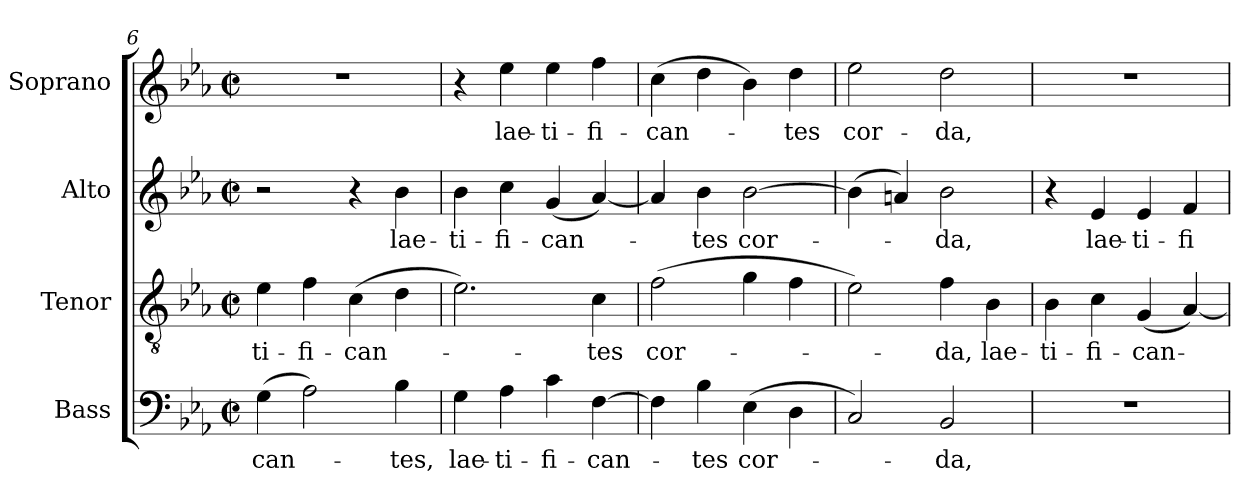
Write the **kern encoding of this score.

**kern	**text	**kern	**text	**kern	**text	**kern	**text
*part4	*part4	*part3	*part3	*part2	*part2	*part1	*part1
*staff4	*staff4	*staff3	*staff3	*staff2	*staff2	*staff1	*staff1
*I"Bass	*	*I"Tenor	*	*I"Alto	*	*I"Soprano	*
*I'B.	*	*I'T.	*	*I'A.	*	*I'S.	*
*clefF4	*	*clefGv2	*	*clefG2	*	*clefG2	*
*	*	*ITrd7c12	*	*	*	*	*
*k[b-e-a-]	*	*k[b-e-a-]	*	*k[b-e-a-]	*	*k[b-e-a-]	*
*E-:	*	*E-:	*	*E-:	*	*E-:	*
*M2/2	*	*M2/2	*	*M2/2	*	*M2/2	*
*met(c|)	*	*met(c|)	*	*met(c|)	*	*met(c|)	*
=6	=6	=6	=6	=6	=6	=6	=6
!	!LO:LY:b:color=#000000	!	!	!	!	!	!
!	!	!	!LO:LY:b:color=#000000	!	!	!	!
(4Gi\	-can-	4E-i\	-ti-	2r	.	1r	.
!	!	!	!LO:LY:b:color=#000000	!	!	!	!
2A-i\)	.	4Fi\	-fi-	.	.	.	.
!	!	!	!LO:LY:b:color=#000000	!	!	!	!
.	.	(4Ci\	-can-	4r	.	.	.
!	!LO:LY:b:color=#000000	!	!	!	!	!	!
!	!	!	!	!	!LO:LY:b:color=#000000	!	!
4B-i\	-tes,	4Di\	.	4b-i\	lae-	.	.
!!LO:LB:g=z
=7	=7	=7	=7	=7	=7	=7	=7
!	!LO:LY:b:color=#000000	!	!	!	!	!	!
!	!	!	!	!	!LO:LY:b:color=#000000	!	!
4Gi\	lae-	2.E-i\)	.	4b-i\	-ti-	4r	.
!	!LO:LY:b:color=#000000	!	!	!	!	!	!
!	!	!	!	!	!LO:LY:b:color=#000000	!	!
!	!	!	!	!	!	!	!LO:LY:b:color=#000000
4A-i\	-ti-	.	.	4cci\	-fi-	4ee-i\	lae-
!	!LO:LY:b:color=#000000	!	!	!	!	!	!
!	!	!	!	!	!LO:LY:b:color=#000000	!	!
!	!	!	!	!	!	!	!LO:LY:b:color=#000000
4ci\	-fi-	.	.	(4gi/	-can-	4ee-i\	-ti-
!	!LO:LY:b:color=#000000	!	!	!	!	!	!
!	!	!	!LO:LY:b:color=#000000	!	!	!	!
!	!	!	!	!	!	!	!LO:LY:b:color=#000000
[4Fi\	-can-	4Ci\	-tes	[4a-i/)	.	4ffi\	-fi-
=8	=8	=8	=8	=8	=8	=8	=8
!	!	!	!LO:LY:b:color=#000000	!	!	!	!
!	!	!	!	!	!	!	!LO:LY:b:color=#000000
4Fi\]	.	(2Fi\	cor-	4a-i/]	.	(4cci\	-can-
!	!LO:LY:b:color=#000000	!	!	!	!	!	!
!	!	!	!	!	!LO:LY:b:color=#000000	!	!
4B-i\	-tes	.	.	4b-i\	-tes	4ddi\	.
!	!LO:LY:b:color=#000000	!	!	!	!	!	!
!	!	!	!	!	!LO:LY:b:color=#000000	!	!
(4E-i\	cor-	4Gi\	.	[2b-i\	cor-	4b-i\)	.
!	!	!	!	!	!	!	!LO:LY:b:color=#000000
4Di\	.	4Fi\	.	.	.	4ddi\	-tes
=9	=9	=9	=9	=9	=9	=9	=9
!	!	!	!	!	!	!	!LO:LY:b:color=#000000
2Ci/)	.	2E-i\)	.	(4b-i\]	.	2ee-i\	cor-
.	.	.	.	4ani/)	.	.	.
!	!LO:LY:b:color=#000000	!	!	!	!	!	!
!	!	!	!LO:LY:b:color=#000000	!	!	!	!
!	!	!	!	!	!LO:LY:b:color=#000000	!	!
!	!	!	!	!	!	!	!LO:LY:b:color=#000000
2BB-i/	-da,	4Fi\	-da,	2b-i\	-da,	2ddi\	-da,
!	!	!	!LO:LY:b:color=#000000	!	!	!	!
.	.	4BB-i\	lae-	.	.	.	.
=10	=10	=10	=10	=10	=10	=10	=10
!	!	!	!LO:LY:b:color=#000000	!	!	!	!
1r	.	4BB-i\	-ti-	4r	.	1r	.
!	!	!	!LO:LY:b:color=#000000	!	!	!	!
!	!	!	!	!	!LO:LY:b:color=#000000	!	!
.	.	4Ci\	-fi-	4e-i/	lae-	.	.
!	!	!	!LO:LY:b:color=#000000	!	!	!	!
!	!	!	!	!	!LO:LY:b:color=#000000	!	!
.	.	(4GGi/	-can-	4e-i/	-ti-	.	.
!	!	!	!	!	!LO:LY:b:color=#000000	!	!
.	.	[4AA-i/)	.	4fi/	-fi-	.	.
=	=	=	=	=	=	=	=
*-	*-	*-	*-	*-	*-	*-	*-
